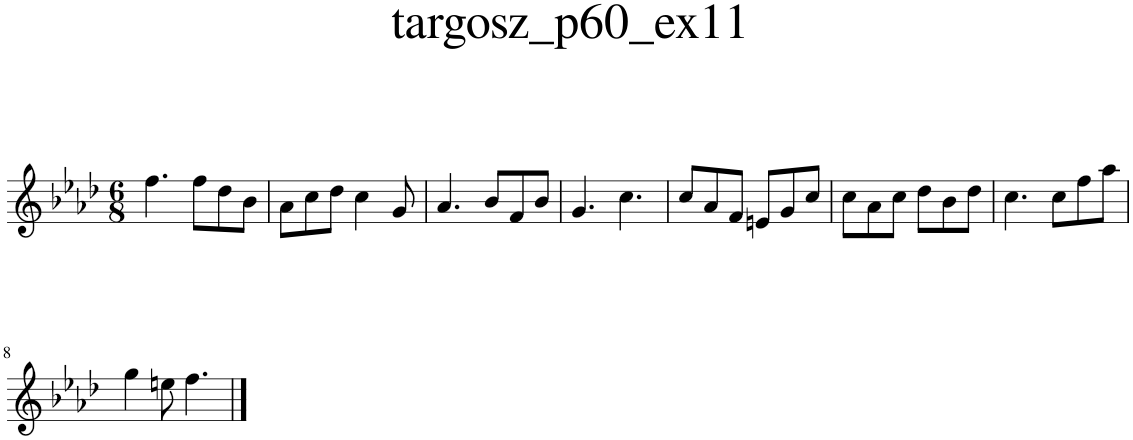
**kern
*part1
*staff1
*I"Piano
*I'Pno.
*clefG2
*k[b-e-a-d-]
*M6/8
=1
4.ff\
8ff\L
8dd-\
8b-\J
=2
8a-\L
8cc\
8dd-\J
4cc\
8g/
=3
4.a-/
8b-/L
8f/
8b-/J
=4
4.g/
4.cc\
=5
8cc/L
8a-/
8f/J
8en/L
8g/
8cc/J
=6
8cc\L
8a-\
8cc\J
8dd-\L
8b-\
8dd-\J
=7
4.cc\
8cc\L
8ff\
8aa-\J
!!LO:LB:g=z
=8
4gg\
8een\
4.ff\
==
*-
